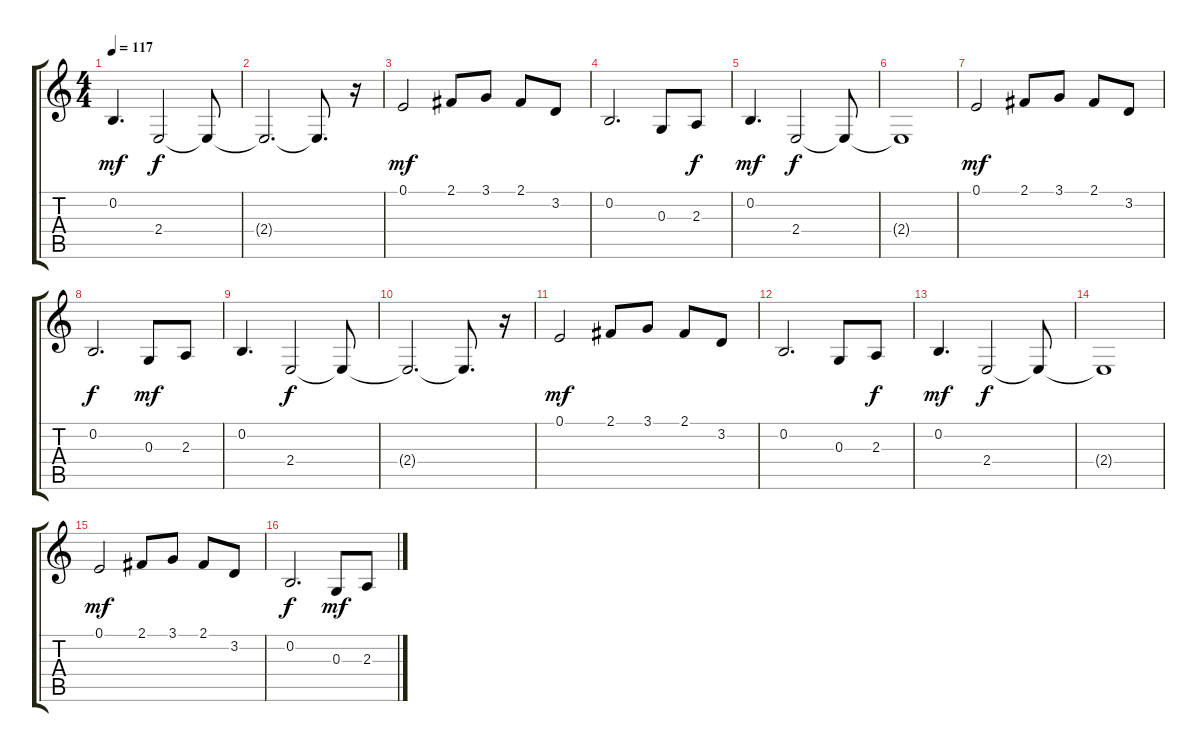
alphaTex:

\track "" {instrument fx4atmosphere}
\staff {score tabs}
\tuning (E4 B3 G3 D3 A2 E2) {hide}
\ts (4 4)
\tempo 117
\clef g2
\ks c
0.2.4{d dy mf} 2.4.2{dy f} 2.4{t}.8 |
2.4{t}.2{d} 2.4{t}.8{d} r.16 |
0.1.2{dy mf} 2.1.8 3.1.8 2.1.8 3.2.8 |
0.2.2{d} 0.3.8 2.3.8{dy f} |
0.2.4{d dy mf} 2.4.2{dy f} 2.4{t}.8 |
2.4{t}.1 |
0.1.2{dy mf} 2.1.8 3.1.8 2.1.8 3.2.8 |
0.2.2{d dy f} 0.3.8{dy mf} 2.3.8 |
0.2.4{d} 2.4.2{dy f} 2.4{t}.8 |
2.4{t}.2{d} 2.4{t}.8{d} r.16 |
0.1.2{dy mf} 2.1.8 3.1.8 2.1.8 3.2.8 |
0.2.2{d} 0.3.8 2.3.8{dy f} |
0.2.4{d dy mf} 2.4.2{dy f} 2.4{t}.8 |
2.4{t}.1 |
0.1.2{dy mf} 2.1.8 3.1.8 2.1.8 3.2.8 |
0.2.2{d dy f} 0.3.8{dy mf} 2.3.8
